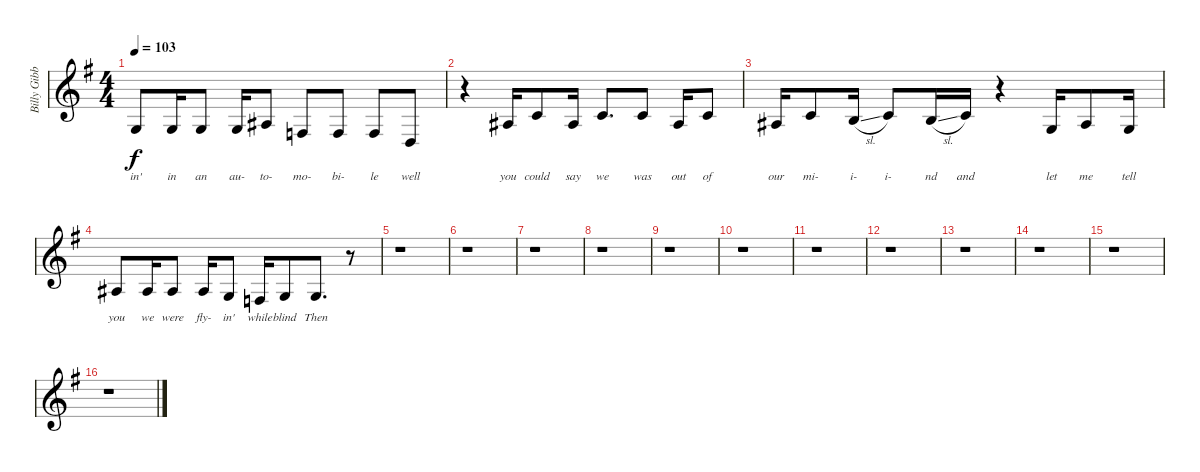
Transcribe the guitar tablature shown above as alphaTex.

\track ("Billy Gibbons Vocals" "Billy Gibb") {instrument tenorsax}
\staff {score}
\tuning (E4 B3 G3 D3 A2 E2) {hide}
\ts (4 4)
\tempo 103
\clef g2
\ks g
5.4.8{lyrics (0 "in'") lyrics (1 "") lyrics (2 "") lyrics (3 "") lyrics (4 "") dy f} 5.4.16{lyrics (0 "in") lyrics (1 "") lyrics (2 "") lyrics (3 "") lyrics (4 "")} 5.4.8{lyrics (0 "an") lyrics (1 "") lyrics (2 "") lyrics (3 "") lyrics (4 "")} 5.4.16{lyrics (0 "au-") lyrics (1 "") lyrics (2 "") lyrics (3 "") lyrics (4 "")} 3.3.8{lyrics (0 "to-") lyrics (1 "") lyrics (2 "") lyrics (3 "") lyrics (4 "")} 3.4.8{lyrics (0 "mo-") lyrics (1 "") lyrics (2 "") lyrics (3 "") lyrics (4 "")} 3.4.8{lyrics (0 "bi-") lyrics (1 "") lyrics (2 "") lyrics (3 "") lyrics (4 "")} 3.4.8{lyrics (0 "le") lyrics (1 "") lyrics (2 "") lyrics (3 "") lyrics (4 "")} 5.5.8{lyrics (0 "well") lyrics (1 "") lyrics (2 "") lyrics (3 "") lyrics (4 "")} |
r.4 3.3.16{lyrics (0 "you") lyrics (1 "") lyrics (2 "") lyrics (3 "") lyrics (4 "")} 5.3.8{lyrics (0 "could") lyrics (1 "") lyrics (2 "") lyrics (3 "") lyrics (4 "")} 3.3.16{lyrics (0 "say") lyrics (1 "") lyrics (2 "") lyrics (3 "") lyrics (4 "")} 5.3.8{d lyrics (0 "we") lyrics (1 "") lyrics (2 "") lyrics (3 "") lyrics (4 "")} 5.3.8{lyrics (0 "was") lyrics (1 "") lyrics (2 "") lyrics (3 "") lyrics (4 "")} 3.3.16{lyrics (0 "out") lyrics (1 "") lyrics (2 "") lyrics (3 "") lyrics (4 "")} 5.3.8{lyrics (0 "of") lyrics (1 "") lyrics (2 "") lyrics (3 "") lyrics (4 "")} |
3.3.16{lyrics (0 "our") lyrics (1 "") lyrics (2 "") lyrics (3 "") lyrics (4 "")} 5.3.8{lyrics (0 "mi-") lyrics (1 "") lyrics (2 "") lyrics (3 "") lyrics (4 "")} 4.3{sl}.16{lyrics (0 "i-") lyrics (1 "") lyrics (2 "") lyrics (3 "") lyrics (4 "")} 5.3.8{lyrics (0 "i-") lyrics (1 "") lyrics (2 "") lyrics (3 "") lyrics (4 "")} 4.3{sl}.16{lyrics (0 "nd") lyrics (1 "") lyrics (2 "") lyrics (3 "") lyrics (4 "")} 5.3.16{lyrics (0 "and") lyrics (1 "") lyrics (2 "") lyrics (3 "") lyrics (4 "")} r.4 5.4.16{lyrics (0 "let") lyrics (1 "") lyrics (2 "") lyrics (3 "") lyrics (4 "")} 3.3.8{lyrics (0 "me") lyrics (1 "") lyrics (2 "") lyrics (3 "") lyrics (4 "")} 5.4.16{lyrics (0 "tell") lyrics (1 "") lyrics (2 "") lyrics (3 "") lyrics (4 "")} |
3.3.8{lyrics (0 "you") lyrics (1 "") lyrics (2 "") lyrics (3 "") lyrics (4 "")} 3.3.16{lyrics (0 "we") lyrics (1 "") lyrics (2 "") lyrics (3 "") lyrics (4 "")} 3.3.8{lyrics (0 "were") lyrics (1 "") lyrics (2 "") lyrics (3 "") lyrics (4 "")} 3.3.16{lyrics (0 "fly-") lyrics (1 "") lyrics (2 "") lyrics (3 "") lyrics (4 "")} 5.4.8{lyrics (0 "in'") lyrics (1 "") lyrics (2 "") lyrics (3 "") lyrics (4 "")} 3.4.16{lyrics (0 "while") lyrics (1 "") lyrics (2 "") lyrics (3 "") lyrics (4 "")} 5.4.8{lyrics (0 "blind") lyrics (1 "") lyrics (2 "") lyrics (3 "") lyrics (4 "")} 5.4.8{d lyrics (0 "Then") lyrics (1 "") lyrics (2 "") lyrics (3 "") lyrics (4 "")} r.8 |
r.1 |
r.1 |
r.1 |
r.1 |
r.1 |
r.1 |
r.1 |
r.1 |
r.1 |
r.1 |
r.1 |
r.1
